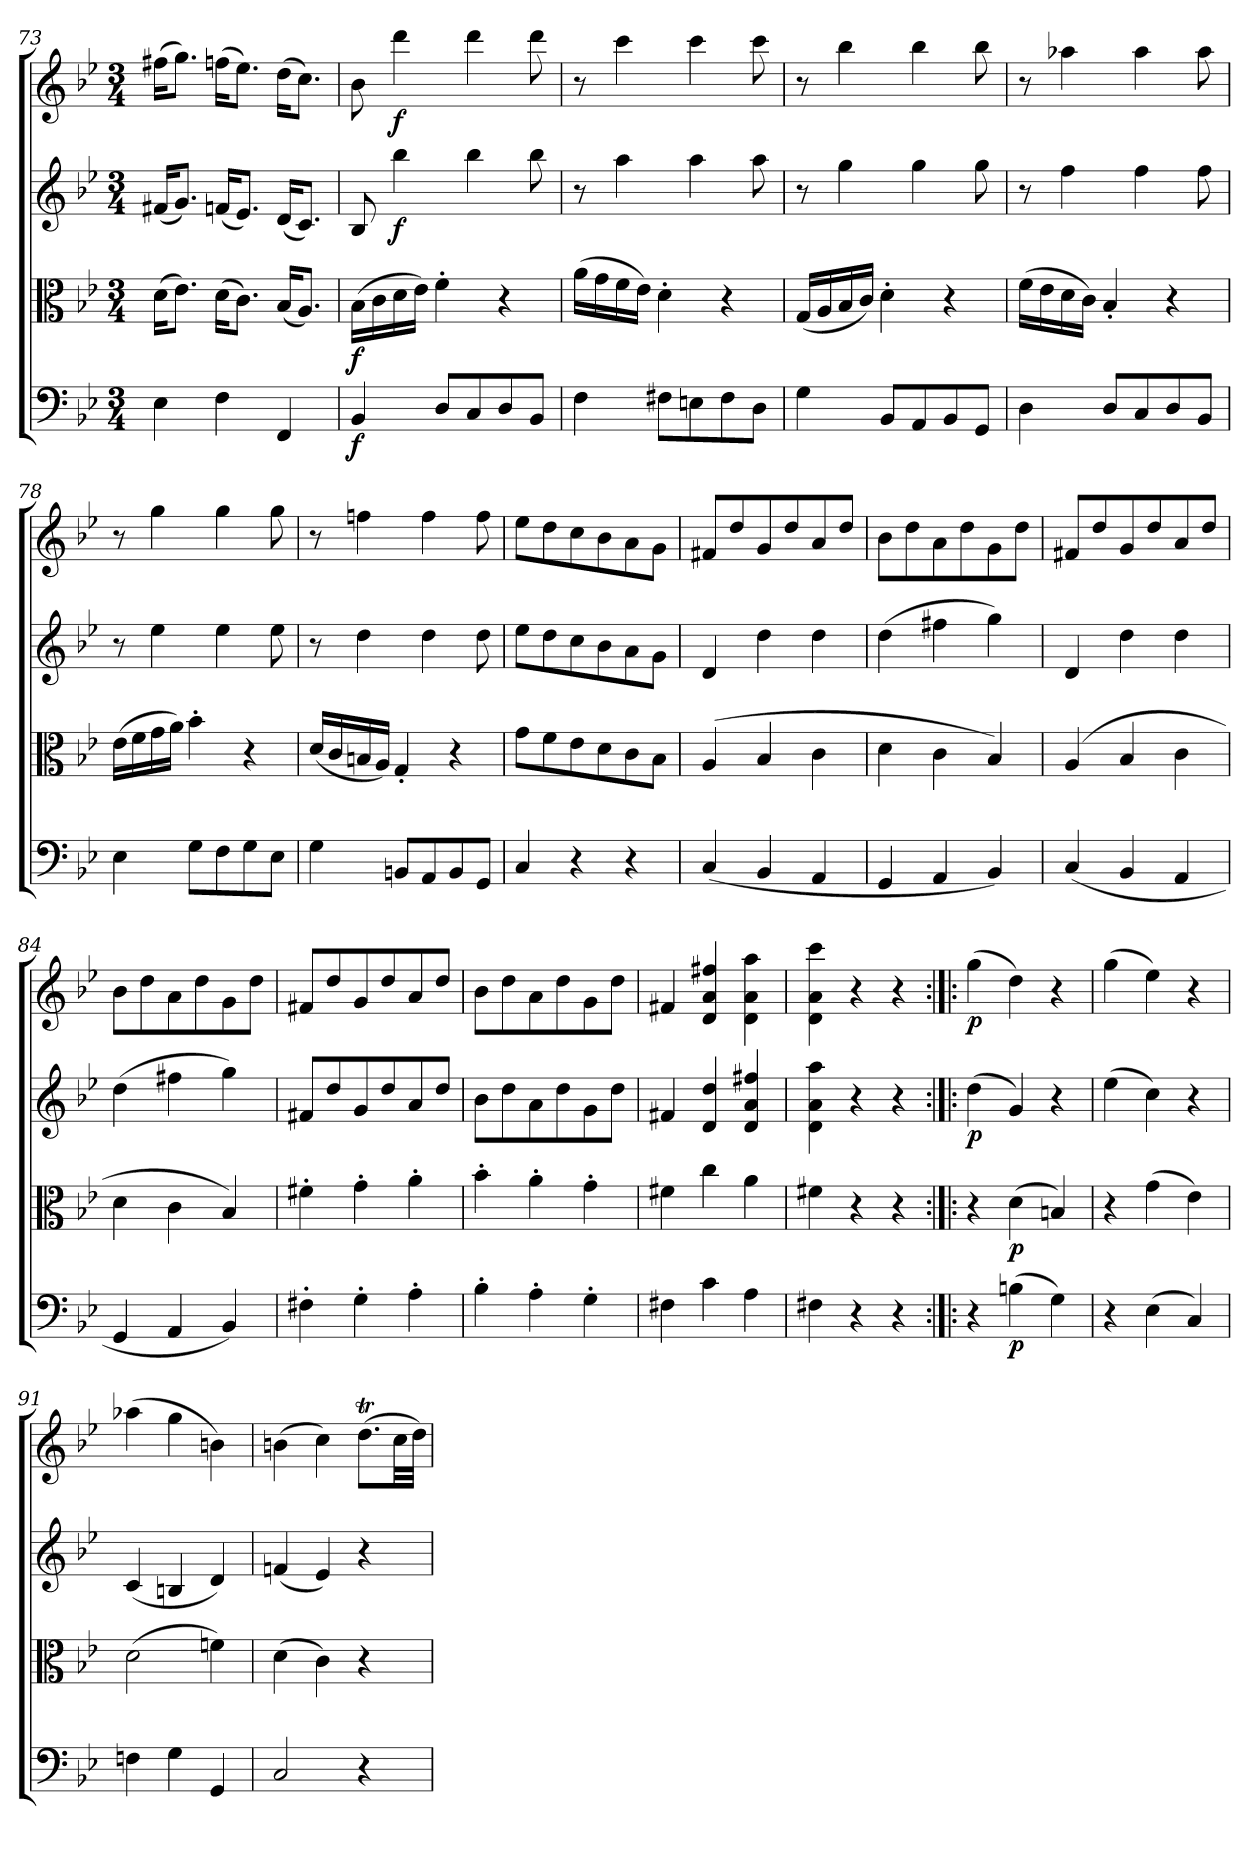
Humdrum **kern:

**kern	**dynam	**kern	**dynam	**kern	**dynam	**kern	**dynam
*part4	*part4	*part3	*part3	*part2	*part2	*part1	*part1
*staff4	*staff4	*staff3	*staff3	*staff2	*staff2	*staff1	*staff1
*clefF4	*	*clefC3	*	*clefG2	*	*clefG2	*
*k[b-e-]	*	*k[b-e-]	*	*k[b-e-]	*	*k[b-e-]	*
*g:	*	*g:	*	*g:	*	*g:	*
*M3/4	*	*M3/4	*	*M3/4	*	*M3/4	*
=73	=73	=73	=73	=73	=73	=73	=73
4E-\	.	(16d\KL	.	(16f#X/KL	.	(16ff#X\KL	.
.	.	8.e-\J)	.	8.g/J)	.	8.gg\J)	.
4F\	.	(16d\KL	.	(16fn/KL	.	(16ffn\KL	.
.	.	8.c\J)	.	8.e-/J)	.	8.ee-\J)	.
4FF/	.	(16B-/KL	.	(16d/KL	.	(16dd\KL	.
.	.	8.A/J)	.	8.c/J)	.	8.cc\J)	.
=74	=74	=74	=74	=74	=74	=74	=74
4BB-/	f	(16B-\LL	f	8B-/	.	8b-\	.
.	.	16c\	.	.	.	.	.
.	.	16d\	.	4bb-\	f	4ddd\	f
.	.	16e-\JJ)	.	.	.	.	.
8D/L	.	4f'\	.	.	.	.	.
8C/	.	.	.	4bb-\	.	4ddd\	.
8D/	.	4r	.	.	.	.	.
8BB-/J	.	.	.	8bb-\	.	8ddd\	.
=75	=75	=75	=75	=75	=75	=75	=75
4F\	.	(16a\LL	.	8r	.	8r	.
.	.	16g\	.	.	.	.	.
.	.	16f\	.	4aa\	.	4ccc\	.
.	.	16e-\JJ)	.	.	.	.	.
8F#X\L	.	4d'\	.	.	.	.	.
8En\	.	.	.	4aa\	.	4ccc\	.
8F#\	.	4r	.	.	.	.	.
8D\J	.	.	.	8aa\	.	8ccc\	.
=76	=76	=76	=76	=76	=76	=76	=76
4G\	.	(16G/LL	.	8r	.	8r	.
.	.	16A/	.	.	.	.	.
.	.	16B-/	.	4gg\	.	4bb-\	.
.	.	16c/JJ)	.	.	.	.	.
8BB-/L	.	4d'\	.	.	.	.	.
8AA/	.	.	.	4gg\	.	4bb-\	.
8BB-/	.	4r	.	.	.	.	.
8GG/J	.	.	.	8gg\	.	8bb-\	.
=77	=77	=77	=77	=77	=77	=77	=77
4D\	.	(16f\LL	.	8r	.	8r	.
.	.	16e-\	.	.	.	.	.
.	.	16d\	.	4ff\	.	4aa-X\	.
.	.	16c\JJ)	.	.	.	.	.
8D/L	.	4B-'/	.	.	.	.	.
8C/	.	.	.	4ff\	.	4aa-\	.
8D/	.	4r	.	.	.	.	.
8BB-/J	.	.	.	8ff\	.	8aa-\	.
=78	=78	=78	=78	=78	=78	=78	=78
4E-\	.	(16e-\LL	.	8r	.	8r	.
.	.	16f\	.	.	.	.	.
.	.	16g\	.	4ee-\	.	4gg\	.
.	.	16a\JJ)	.	.	.	.	.
8G\L	.	4b-'\	.	.	.	.	.
8F\	.	.	.	4ee-\	.	4gg\	.
8G\	.	4r	.	.	.	.	.
8E-\J	.	.	.	8ee-\	.	8gg\	.
=79	=79	=79	=79	=79	=79	=79	=79
4G\	.	(16d/LL	.	8r	.	8r	.
.	.	16c/	.	.	.	.	.
.	.	16Bn/	.	4dd\	.	4ffn\	.
.	.	16A/JJ)	.	.	.	.	.
8BBn/L	.	4G'/	.	.	.	.	.
8AA/	.	.	.	4dd\	.	4ff\	.
8BB/	.	4r	.	.	.	.	.
8GG/J	.	.	.	8dd\	.	8ff\	.
=80	=80	=80	=80	=80	=80	=80	=80
4C/	.	8g\L	.	8ee-\L	.	8ee-\L	.
.	.	8f\	.	8dd\	.	8dd\	.
4r	.	8e-\	.	8cc\	.	8cc\	.
.	.	8d\	.	8b-\	.	8b-\	.
4r	.	8c\	.	8a\	.	8a\	.
.	.	8B-\J	.	8g\J	.	8g\J	.
=81	=81	=81	=81	=81	=81	=81	=81
(4C/	.	(4A/	.	4d/	.	8f#X/L	.
.	.	.	.	.	.	8dd/	.
4BB-/	.	4B-/	.	4dd\	.	8g/	.
.	.	.	.	.	.	8dd/	.
4AA/	.	4c\	.	4dd\	.	8a/	.
.	.	.	.	.	.	8dd/J	.
=82	=82	=82	=82	=82	=82	=82	=82
4GG/	.	4d\	.	(4dd\	.	8b-\L	.
.	.	.	.	.	.	8dd\	.
4AA/	.	4c\	.	4ff#X\	.	8a\	.
.	.	.	.	.	.	8dd\	.
4BB-/)	.	4B-/)	.	4gg\)	.	8g\	.
.	.	.	.	.	.	8dd\J	.
=83	=83	=83	=83	=83	=83	=83	=83
(4C/	.	(4A/	.	4d/	.	8f#X/L	.
.	.	.	.	.	.	8dd/	.
4BB-/	.	4B-/	.	4dd\	.	8g/	.
.	.	.	.	.	.	8dd/	.
4AA/	.	4c\	.	4dd\	.	8a/	.
.	.	.	.	.	.	8dd/J	.
=84	=84	=84	=84	=84	=84	=84	=84
4GG/	.	4d\	.	(4dd\	.	8b-\L	.
.	.	.	.	.	.	8dd\	.
4AA/	.	4c\	.	4ff#X\	.	8a\	.
.	.	.	.	.	.	8dd\	.
4BB-/)	.	4B-/)	.	4gg\)	.	8g\	.
.	.	.	.	.	.	8dd\J	.
=85	=85	=85	=85	=85	=85	=85	=85
4F#X'\	.	4f#X'\	.	8f#X/L	.	8f#X/L	.
.	.	.	.	8dd/	.	8dd/	.
4G'\	.	4g'\	.	8g/	.	8g/	.
.	.	.	.	8dd/	.	8dd/	.
4A'\	.	4a'\	.	8a/	.	8a/	.
.	.	.	.	8dd/J	.	8dd/J	.
=86	=86	=86	=86	=86	=86	=86	=86
4B-'\	.	4b-'\	.	8b-\L	.	8b-\L	.
.	.	.	.	8dd\	.	8dd\	.
4A'\	.	4a'\	.	8a\	.	8a\	.
.	.	.	.	8dd\	.	8dd\	.
4G'\	.	4g'\	.	8g\	.	8g\	.
.	.	.	.	8dd\J	.	8dd\J	.
=87	=87	=87	=87	=87	=87	=87	=87
4F#X\	.	4f#X\	.	4f#X/	.	4f#X/	.
4c\	.	4cc\	.	4d/ 4dd/	.	4d/ 4a/ 4ff#X/	.
4A\	.	4a\	.	4d/ 4a/ 4ff#X/	.	4d\ 4a\ 4aa\	.
=88	=88	=88	=88	=88	=88	=88	=88
4F#X\	.	4f#X\	.	4d\ 4a\ 4aa\	.	4d\ 4a\ 4ccc\	.
4r	.	4r	.	4r	.	4r	.
4r	.	4r	.	4r	.	4r	.
=89:|!|:	=89:|!|:	=89:|!|:	=89:|!|:	=89:|!|:	=89:|!|:	=89:|!|:	=89:|!|:
4r	.	4r	.	(4dd\	p	(4gg\	p
(4Bn\	p	(4d\	p	4g/)	.	4dd\)	.
4G\)	.	4Bn/)	.	4r	.	4r	.
=90	=90	=90	=90	=90	=90	=90	=90
4r	.	4r	.	(4ee-\	.	(4gg\	.
(4E-\	.	(4g\	.	4cc\)	.	4ee-\)	.
4C/)	.	4e-\)	.	4r	.	4r	.
=91	=91	=91	=91	=91	=91	=91	=91
4Fn\	.	(2d\	.	(4c/	.	(4aa-X\	.
4G\	.	.	.	4Bn/	.	4gg\	.
4GG/	.	4fn\)	.	4d/)	.	4bn\)	.
=92	=92	=92	=92	=92	=92	=92	=92
2C/	.	(4d\	.	(4fn/	.	(4bn\	.
.	.	4c\)	.	4e-/)	.	4cc\)	.
4r	.	4r	.	4r	.	(8.ddt\L	.
.	.	.	.	.	.	32cc\LL	.
.	.	.	.	.	.	32dd\JJJ)	.
=	=	=	=	=	=	=	=
*-	*-	*-	*-	*-	*-	*-	*-
